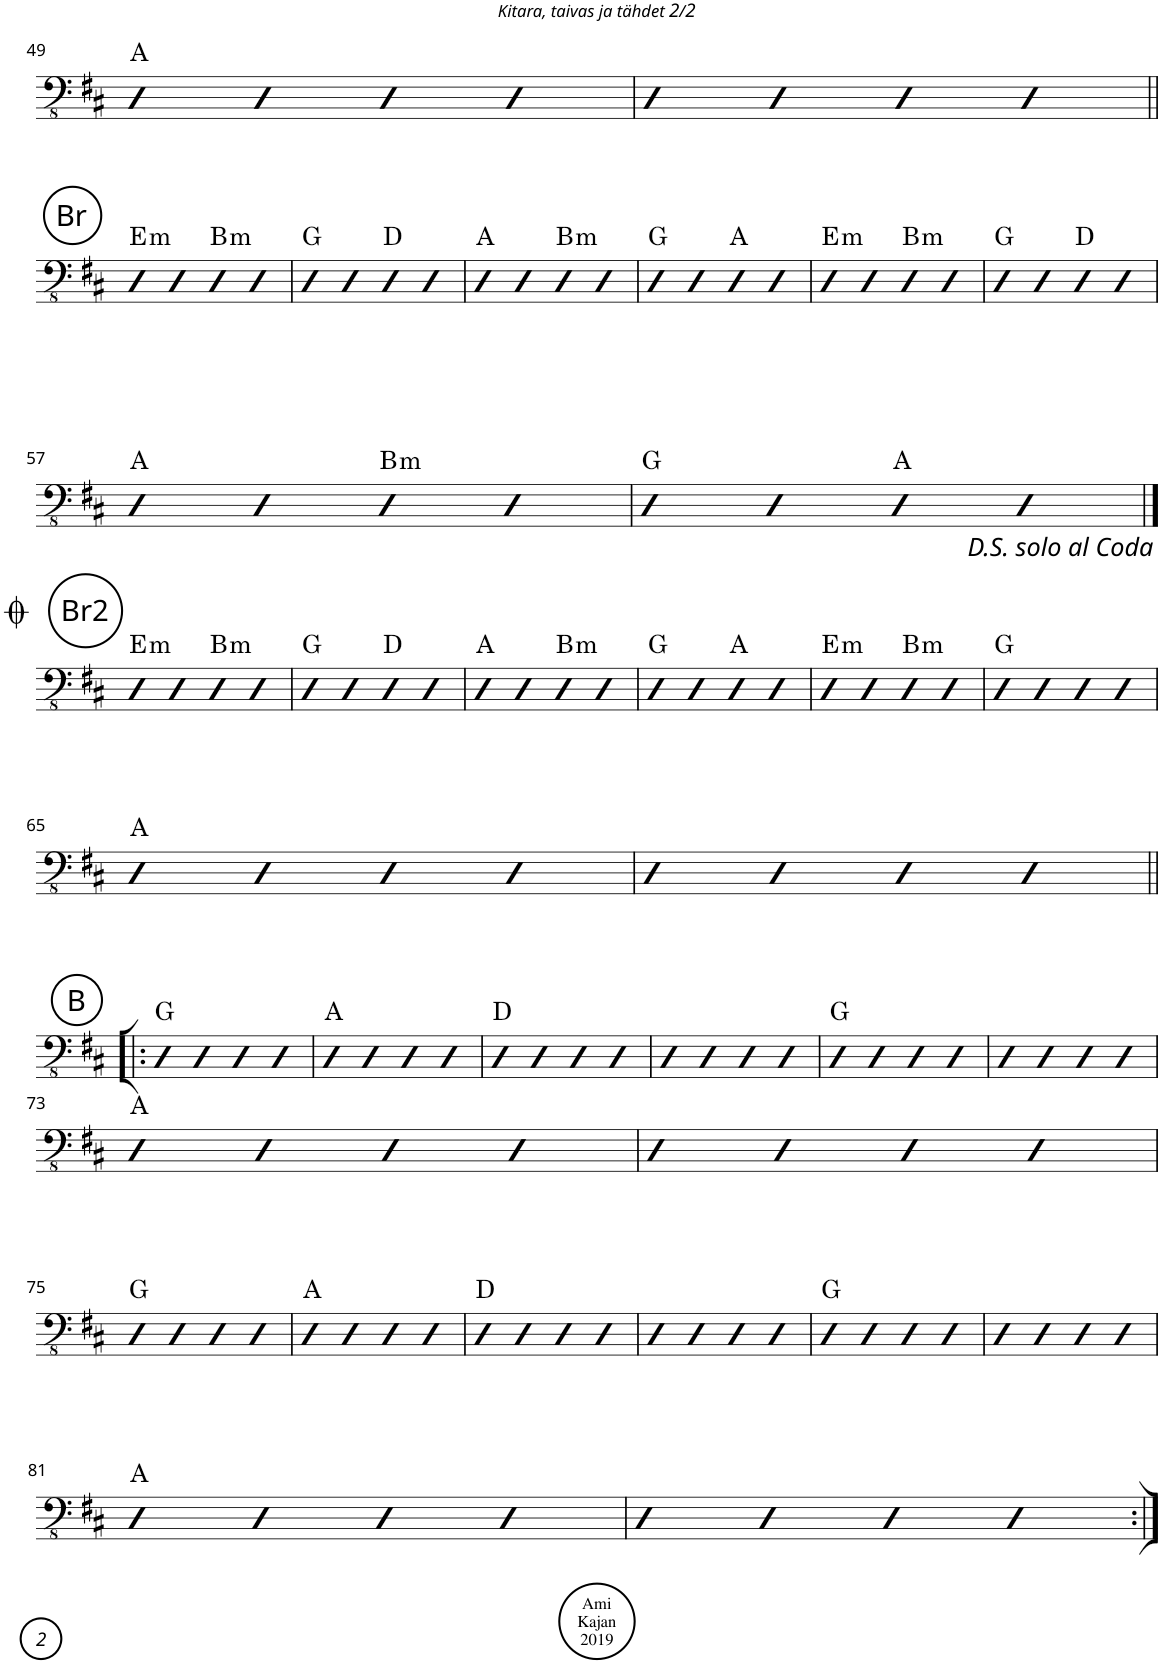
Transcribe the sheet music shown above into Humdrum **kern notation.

**kern	**harte
*part1	*part1
*staff1	*
*I"Acoustic Bass	*
*I'Bass	*
!!LO:PB:g=z
*clefFv4	*
*k[f#c#]	*
*M4/4	*
=49	=49
4DD	A:maj
4DD	.
4DD	.
4DD	.
=50	=50
4DD	.
4DD	.
4DD	.
4DD	.
!!LO:LB:g=z
!!LO:REH:place=s1:a:cj:enc=circle:fs=14:t=Br
=51||	=51||
!	!LO:H:kt=m
4DD	E:min
4DD	.
!	!LO:H:kt=m
4DD	B:min
4DD	.
=52	=52
4DD	G:maj
4DD	.
4DD	D:maj
4DD	.
=53	=53
4DD	A:maj
4DD	.
!	!LO:H:kt=m
4DD	B:min
4DD	.
=54	=54
4DD	G:maj
4DD	.
4DD	A:maj
4DD	.
=55	=55
!	!LO:H:kt=m
4DD	E:min
4DD	.
!	!LO:H:kt=m
4DD	B:min
4DD	.
=56	=56
4DD	G:maj
4DD	.
4DD	D:maj
4DD	.
!!LO:LB:g=z
=57	=57
4DD	A:maj
4DD	.
!	!LO:H:kt=m
4DD	B:min
4DD	.
=58	=58
4DD	G:maj
4DD	.
4DD	A:maj
4DD	.
!LO:TX:b:t=D.S. solo al Coda	!
!!LO:LB:g=z
!!LO:REH:place=s1:a:cj:enc=circle:fs=14:t=Br2
==59	==59
!	!LO:H:kt=m
4DD	E:min
4DD	.
!	!LO:H:kt=m
4DD	B:min
4DD	.
=60	=60
4DD	G:maj
4DD	.
4DD	D:maj
4DD	.
=61	=61
4DD	A:maj
4DD	.
!	!LO:H:kt=m
4DD	B:min
4DD	.
=62	=62
4DD	G:maj
4DD	.
4DD	A:maj
4DD	.
=63	=63
!	!LO:H:kt=m
4DD	E:min
4DD	.
!	!LO:H:kt=m
4DD	B:min
4DD	.
=64	=64
4DD	G:maj
4DD	.
4DD	.
4DD	.
!!LO:LB:g=z
=65	=65
4DD	A:maj
4DD	.
4DD	.
4DD	.
=66	=66
4DD	.
4DD	.
4DD	.
4DD	.
!!LO:LB:g=z
!!LO:REH:place=s1:a:cj:enc=circle:fs=14:t=B
=67!|:	=67!|:
4DD	G:maj
4DD	.
4DD	.
4DD	.
=68	=68
4DD	A:maj
4DD	.
4DD	.
4DD	.
=69	=69
4DD	D:maj
4DD	.
4DD	.
4DD	.
=70	=70
4DD	.
4DD	.
4DD	.
4DD	.
=71	=71
4DD	G:maj
4DD	.
4DD	.
4DD	.
=72	=72
4DD	.
4DD	.
4DD	.
4DD	.
!!LO:LB:g=z
=73	=73
4DD	A:maj
4DD	.
4DD	.
4DD	.
=74	=74
4DD	.
4DD	.
4DD	.
4DD	.
!!LO:LB:g=z
=75	=75
4DD	G:maj
4DD	.
4DD	.
4DD	.
=76	=76
4DD	A:maj
4DD	.
4DD	.
4DD	.
=77	=77
4DD	D:maj
4DD	.
4DD	.
4DD	.
=78	=78
4DD	.
4DD	.
4DD	.
4DD	.
=79	=79
4DD	G:maj
4DD	.
4DD	.
4DD	.
=80	=80
4DD	.
4DD	.
4DD	.
4DD	.
!!LO:LB:g=z
=81	=81
4DD	A:maj
4DD	.
4DD	.
4DD	.
=82	=82
4DD	.
4DD	.
4DD	.
4DD	.
=:|!	=:|!
*-	*-
